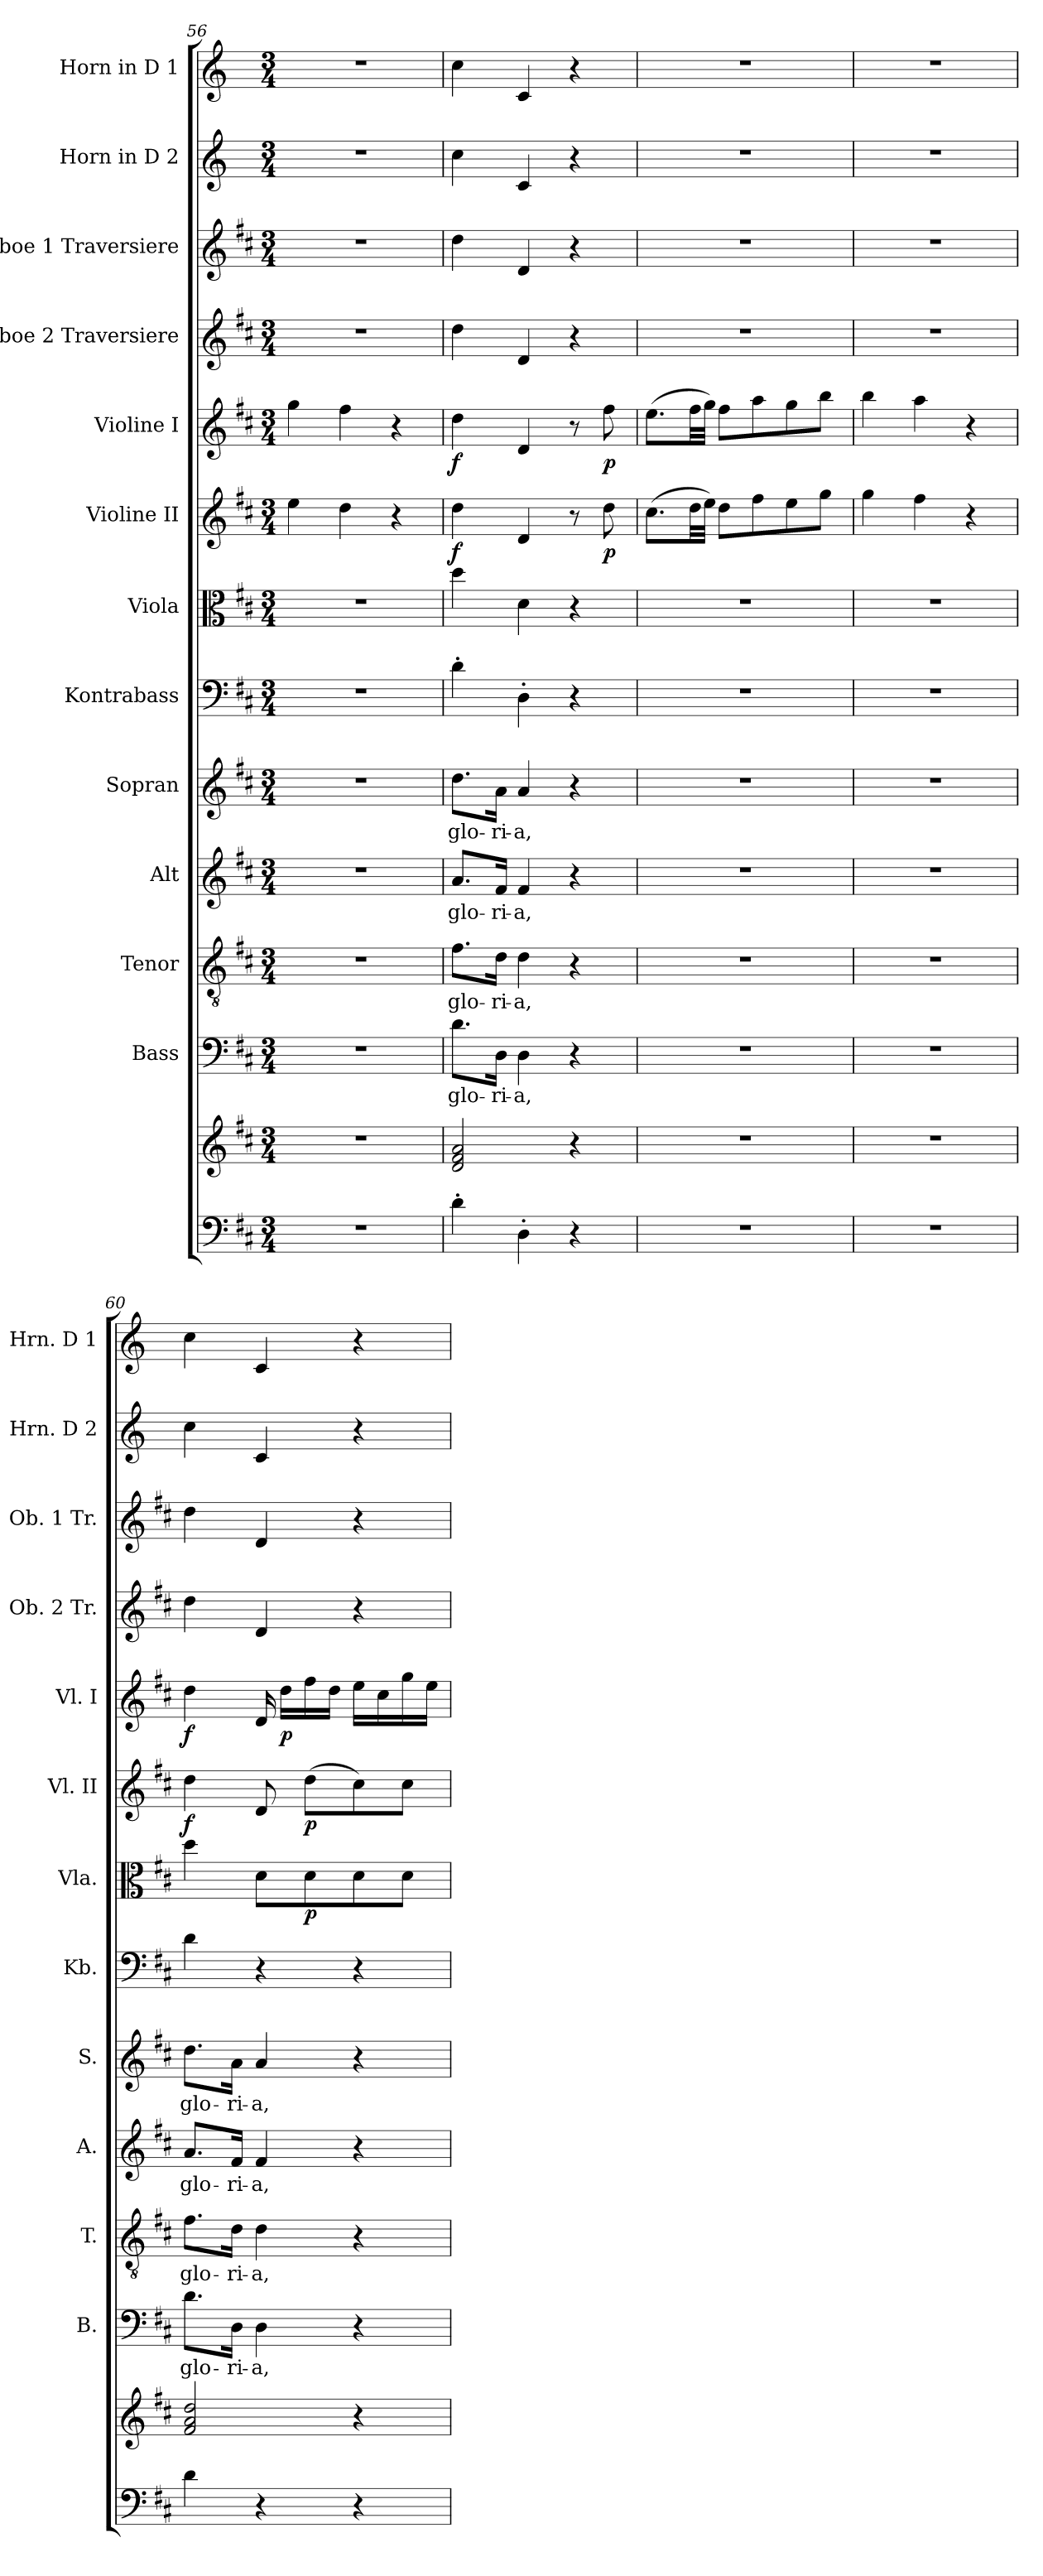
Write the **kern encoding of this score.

**kern	**kern	**kern	**text	**kern	**text	**kern	**text	**kern	**text	**kern	**kern	**dynam	**kern	**dynam	**kern	**dynam	**kern	**kern	**kern	**kern
*part13	*part13	*part12	*part12	*part11	*part11	*part10	*part10	*part9	*part9	*part8	*part7	*part7	*part6	*part6	*part5	*part5	*part4	*part3	*part2	*part1
*staff14	*staff13	*staff12	*staff12	*staff11	*staff11	*staff10	*staff10	*staff9	*staff9	*staff8	*staff7	*staff7	*staff6	*staff6	*staff5	*staff5	*staff4	*staff3	*staff2	*staff1
*	*	*I"Bass	*	*I"Tenor	*	*I"Alt	*	*I"Sopran	*	*I"Kontrabass	*I"Viola	*	*I"Violine II	*	*I"Violine I	*	*I"Oboe 2 Traversiere	*I"Oboe 1 Traversiere	*I"Horn in D 2	*I"Horn in D 1
*	*	*I'B.	*	*I'T.	*	*I'A.	*	*I'S.	*	*I'Kb.	*I'Vla.	*	*I'Vl. II	*	*I'Vl. I	*	*I'Ob. 2 Tr.	*I'Ob. 1 Tr.	*I'Hrn. D 2	*I'Hrn. D 1
*clefF4	*clefG2	*clefF4	*	*clefGv2	*	*clefG2	*	*clefG2	*	*clefF4	*clefC3	*	*clefG2	*	*clefG2	*	*clefG2	*clefG2	*clefG2	*clefG2
*	*	*	*	*	*	*	*	*	*	*ITrd7c12	*	*	*	*	*	*	*	*	*ITrd6c10	*ITrd6c10
*k[f#c#]	*k[f#c#]	*k[f#c#]	*	*k[f#c#]	*	*k[f#c#]	*	*k[f#c#]	*	*k[f#c#]	*k[f#c#]	*	*k[f#c#]	*	*k[f#c#]	*	*k[f#c#]	*k[f#c#]	*k[f#c#]	*k[f#c#]
*D:	*D:	*D:	*	*D:	*	*D:	*	*D:	*	*D:	*D:	*	*D:	*	*D:	*	*D:	*D:	*D:	*D:
*M3/4	*M3/4	*M3/4	*	*M3/4	*	*M3/4	*	*M3/4	*	*M3/4	*M3/4	*	*M3/4	*	*M3/4	*	*M3/4	*M3/4	*M3/4	*M3/4
=56	=56	=56	=56	=56	=56	=56	=56	=56	=56	=56	=56	=56	=56	=56	=56	=56	=56	=56	=56	=56
2.r	2.r	2.r	.	2.r	.	2.r	.	2.r	.	2.r	2.r	.	4ee\	.	4gg\	.	2.r	2.r	2.r	2.r
.	.	.	.	.	.	.	.	.	.	.	.	.	4dd\	.	4ff#\	.	.	.	.	.
.	.	.	.	.	.	.	.	.	.	.	.	.	4r	.	4r	.	.	.	.	.
=57	=57	=57	=57	=57	=57	=57	=57	=57	=57	=57	=57	=57	=57	=57	=57	=57	=57	=57	=57	=57
!	!	!	!LO:LY:b	!	!LO:LY:b	!	!LO:LY:b	!	!LO:LY:b	!	!	!	!	!LO:DY:b	!	!LO:DY:b	!	!	!	!
4d'>\	2d/ 2f#/ 2a/	8.d\L	glo-	8.f#\L	glo-	8.a/L	glo-	8.dd\L	glo-	4D'>\	4dd\	.	4dd\	f	4dd\	f	4dd\	4dd\	4d\	4d\
!	!	!	!LO:LY:b	!	!LO:LY:b	!	!LO:LY:b	!	!LO:LY:b	!	!	!	!	!	!	!	!	!	!	!
.	.	16D\Jk	-ri-	16d\Jk	-ri-	16f#/Jk	-ri-	16a\Jk	-ri-	.	.	.	.	.	.	.	.	.	.	.
!	!	!	!LO:LY:b	!	!LO:LY:b	!	!LO:LY:b	!	!LO:LY:b	!	!	!	!	!	!	!	!	!	!	!
4D'>\	.	4D\	-a,	4d\	-a,	4f#/	-a,	4a/	-a,	4DD'>\	4d\	.	4d/	.	4d/	.	4d/	4d/	4D/	4D/
4r	4r	4r	.	4r	.	4r	.	4r	.	4r	4r	.	8r	.	8r	.	4r	4r	4r	4r
!	!	!	!	!	!	!	!	!	!	!	!	!	!	!LO:DY:b	!	!LO:DY:b	!	!	!	!
.	.	.	.	.	.	.	.	.	.	.	.	.	8dd\	p	8ff#\	p	.	.	.	.
=58	=58	=58	=58	=58	=58	=58	=58	=58	=58	=58	=58	=58	=58	=58	=58	=58	=58	=58	=58	=58
2.r	2.r	2.r	.	2.r	.	2.r	.	2.r	.	2.r	2.r	.	(>8.cc#\L	.	(>8.ee\L	.	2.r	2.r	2.r	2.r
.	.	.	.	.	.	.	.	.	.	.	.	.	32dd\LL	.	32ff#\LL	.	.	.	.	.
.	.	.	.	.	.	.	.	.	.	.	.	.	32ee\JJJ)	.	32gg\JJJ)	.	.	.	.	.
.	.	.	.	.	.	.	.	.	.	.	.	.	8dd\L	.	8ff#\L	.	.	.	.	.
.	.	.	.	.	.	.	.	.	.	.	.	.	8ff#\	.	8aa\	.	.	.	.	.
.	.	.	.	.	.	.	.	.	.	.	.	.	8ee\	.	8gg\	.	.	.	.	.
.	.	.	.	.	.	.	.	.	.	.	.	.	8gg\J	.	8bb\J	.	.	.	.	.
=59	=59	=59	=59	=59	=59	=59	=59	=59	=59	=59	=59	=59	=59	=59	=59	=59	=59	=59	=59	=59
2.r	2.r	2.r	.	2.r	.	2.r	.	2.r	.	2.r	2.r	.	4gg\	.	4bb\	.	2.r	2.r	2.r	2.r
.	.	.	.	.	.	.	.	.	.	.	.	.	4ff#\	.	4aa\	.	.	.	.	.
.	.	.	.	.	.	.	.	.	.	.	.	.	4r	.	4r	.	.	.	.	.
=60	=60	=60	=60	=60	=60	=60	=60	=60	=60	=60	=60	=60	=60	=60	=60	=60	=60	=60	=60	=60
!	!	!	!LO:LY:b	!	!LO:LY:b	!	!LO:LY:b	!	!LO:LY:b	!	!	!	!	!LO:DY:b	!	!LO:DY:b	!	!	!	!
4d\	2f#/ 2a/ 2dd/	8.d\L	glo-	8.f#\L	glo-	8.a/L	glo-	8.dd\L	glo-	4D\	4dd\	.	4dd\	f	4dd\	f	4dd\	4dd\	4d\	4d\
!	!	!	!LO:LY:b	!	!LO:LY:b	!	!LO:LY:b	!	!LO:LY:b	!	!	!	!	!	!	!	!	!	!	!
.	.	16D\Jk	-ri-	16d\Jk	-ri-	16f#/Jk	-ri-	16a\Jk	-ri-	.	.	.	.	.	.	.	.	.	.	.
!	!	!	!LO:LY:b	!	!LO:LY:b	!	!LO:LY:b	!	!LO:LY:b	!	!	!	!	!	!	!	!	!	!	!
4r	.	4D\	-a,	4d\	-a,	4f#/	-a,	4a/	-a,	4r	8d\L	.	8d/	.	16d/	.	4d/	4d/	4D/	4D/
!	!	!	!	!	!	!	!	!	!	!	!	!	!	!	!	!LO:DY:b	!	!	!	!
.	.	.	.	.	.	.	.	.	.	.	.	.	.	.	16dd\LL	p	.	.	.	.
!	!	!	!	!	!	!	!	!	!	!	!	!LO:DY:b	!	!LO:DY:b	!	!	!	!	!	!
.	.	.	.	.	.	.	.	.	.	.	8d\	p	(>8dd\L	p	16ff#\	.	.	.	.	.
.	.	.	.	.	.	.	.	.	.	.	.	.	.	.	16dd\JJ	.	.	.	.	.
4r	4r	4r	.	4r	.	4r	.	4r	.	4r	8d\	.	8cc#\)	.	16ee\LL	.	4r	4r	4r	4r
.	.	.	.	.	.	.	.	.	.	.	.	.	.	.	16cc#\	.	.	.	.	.
.	.	.	.	.	.	.	.	.	.	.	8d\J	.	8cc#\J	.	16gg\	.	.	.	.	.
.	.	.	.	.	.	.	.	.	.	.	.	.	.	.	16ee\JJ	.	.	.	.	.
=	=	=	=	=	=	=	=	=	=	=	=	=	=	=	=	=	=	=	=	=
*-	*-	*-	*-	*-	*-	*-	*-	*-	*-	*-	*-	*-	*-	*-	*-	*-	*-	*-	*-	*-
